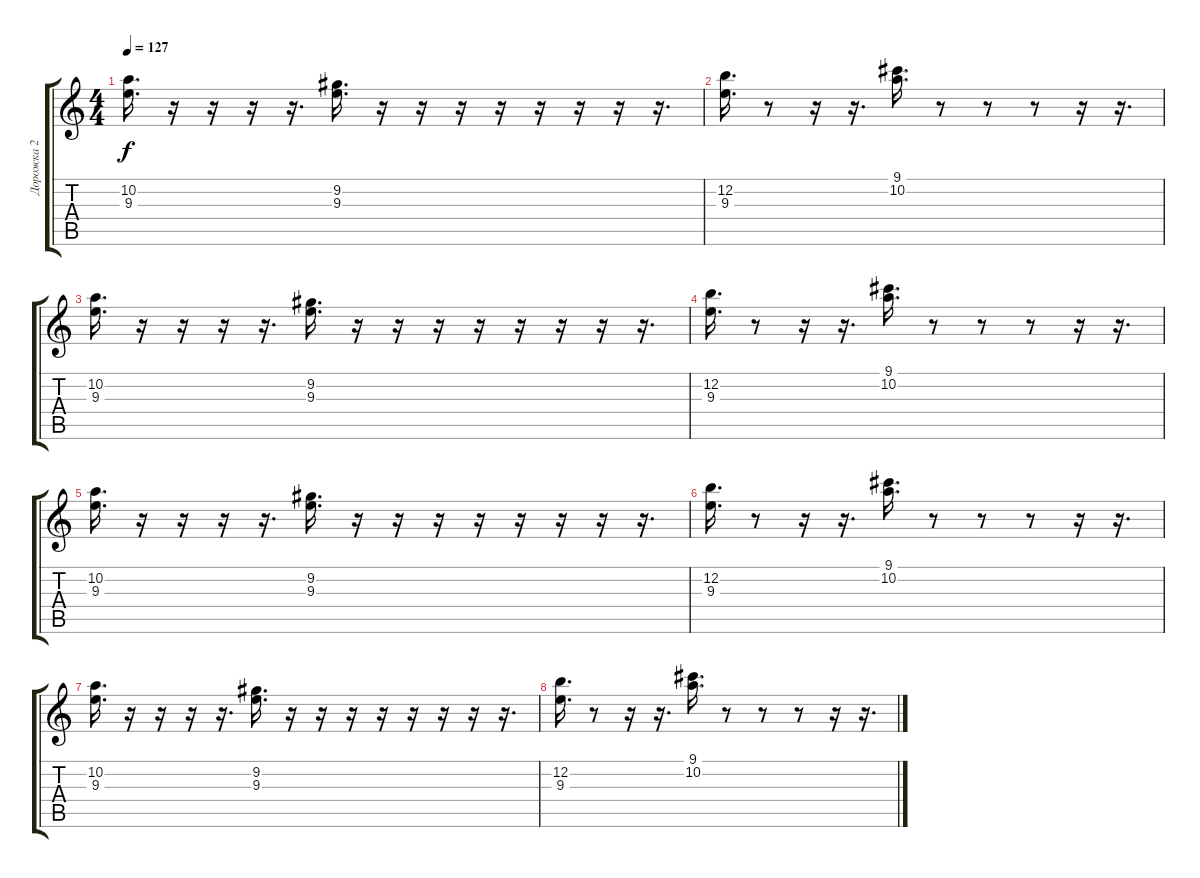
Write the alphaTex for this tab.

\track ("Дорожка 2" "Дорожка 2") {instrument overdrivenguitar}
\staff {score tabs}
\tuning (E4 B3 G3 D3 A2 E2) {hide}
\ts (4 4)
\tempo 127
\clef g2
\ks c
(10.2 9.3).16{d dy f} r.16 r.16 r.16 r.16{d} (9.2 9.3).16{d} r.16 r.16 r.16 r.16 r.16 r.16 r.16 r.16{d} |
(12.2 9.3).16{d} r.8 r.16 r.16{d} (9.1 10.2).16{d} r.8 r.8 r.8 r.16 r.16{d} |
(10.2 9.3).16{d} r.16 r.16 r.16 r.16{d} (9.2 9.3).16{d} r.16 r.16 r.16 r.16 r.16 r.16 r.16 r.16{d} |
(12.2 9.3).16{d} r.8 r.16 r.16{d} (9.1 10.2).16{d} r.8 r.8 r.8 r.16 r.16{d} |
(10.2 9.3).16{d} r.16 r.16 r.16 r.16{d} (9.2 9.3).16{d} r.16 r.16 r.16 r.16 r.16 r.16 r.16 r.16{d} |
(12.2 9.3).16{d} r.8 r.16 r.16{d} (9.1 10.2).16{d} r.8 r.8 r.8 r.16 r.16{d} |
(10.2 9.3).16{d} r.16 r.16 r.16 r.16{d} (9.2 9.3).16{d} r.16 r.16 r.16 r.16 r.16 r.16 r.16 r.16{d} |
(12.2 9.3).16{d} r.8 r.16 r.16{d} (9.1 10.2).16{d} r.8 r.8 r.8 r.16 r.16{d}
